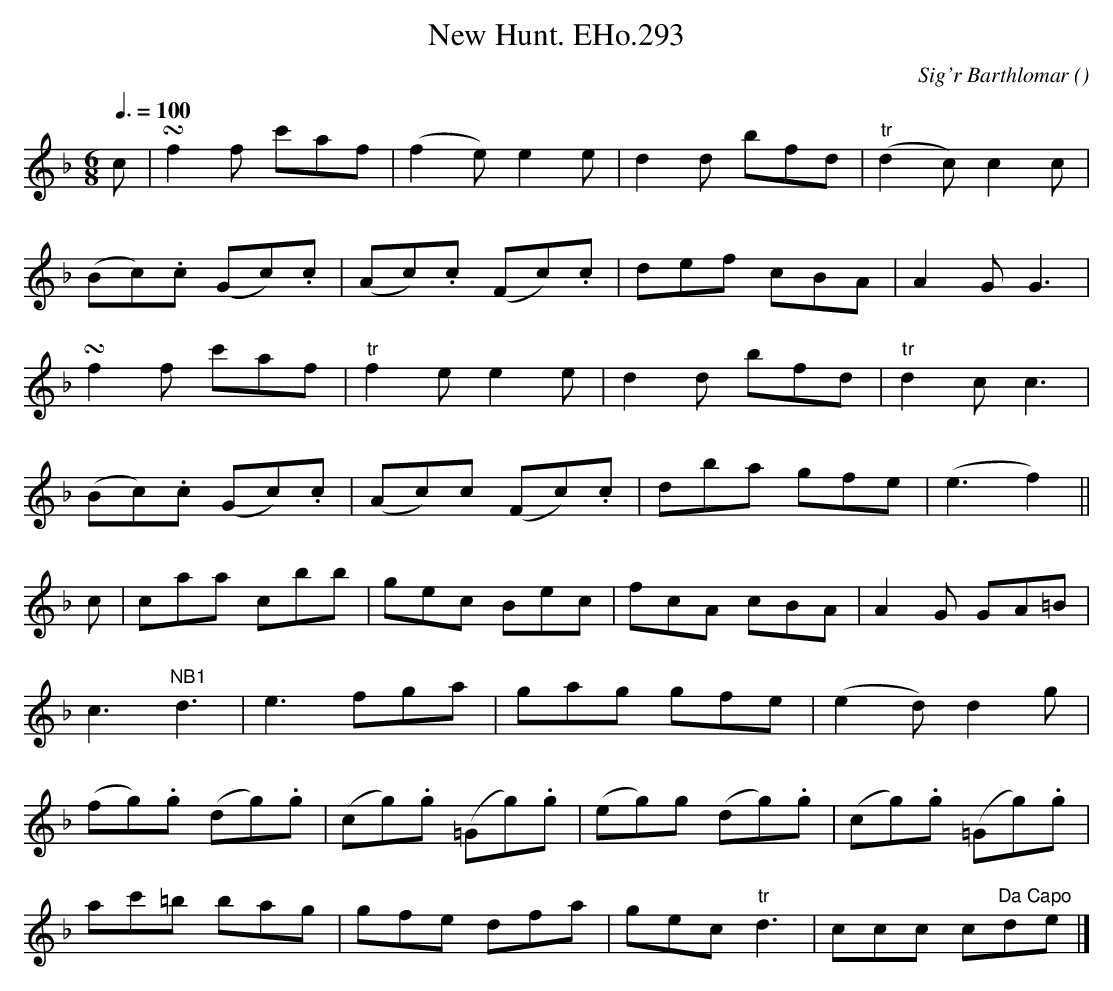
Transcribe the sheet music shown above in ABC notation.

X:1
T:New Hunt. EHo.293
M:6/8
L:1/8
Q:3/8=100
C:Sig'r Barthlomar
O:
K:F
c | !turn!f2f c'af | (f2e) e2e | d2d bfd | ("tr"d2c) c2c |
(Bc).c (Gc).c | (Ac).c (Fc).c | def cBA | A2G G3 |
!turn!f2f c'af  | "tr"f2e e2e | d2d bfd | "tr"d2c c3 |
(Bc).c (Gc).c | (Ac)c (Fc).c | dba gfe | (e3f2) ||
c | caa cbb | gec Bec | fcA cBA | A2G GA=B |
c3"NB1"d3 |e3fga | gag gfe | (e2d) d2g |
(fg).g (dg).g | (cg).g (=Gg).g | (eg)g (dg).g | (cg).g (=Gg).g |
ac'=b bag | gfe dfa | gec "tr"d3 | ccc c"Da Capo"de |]
